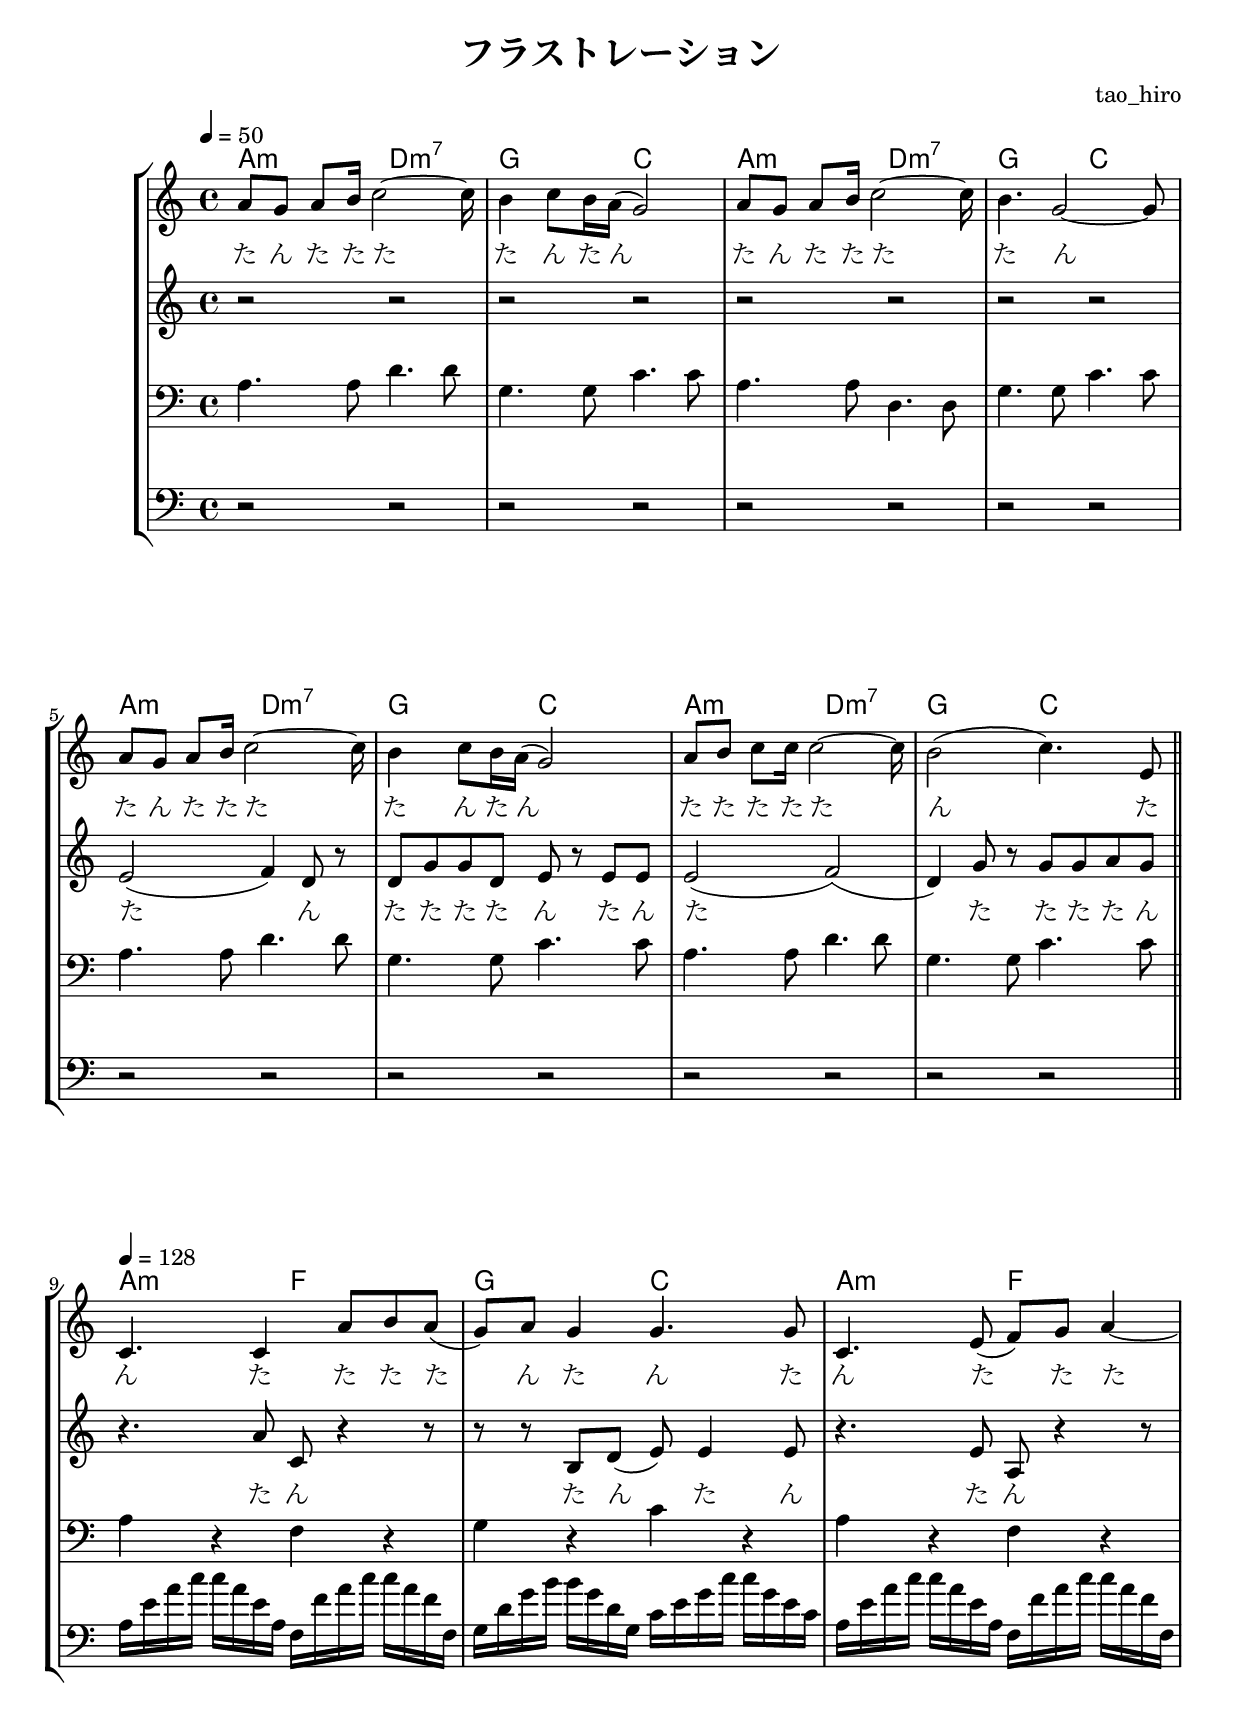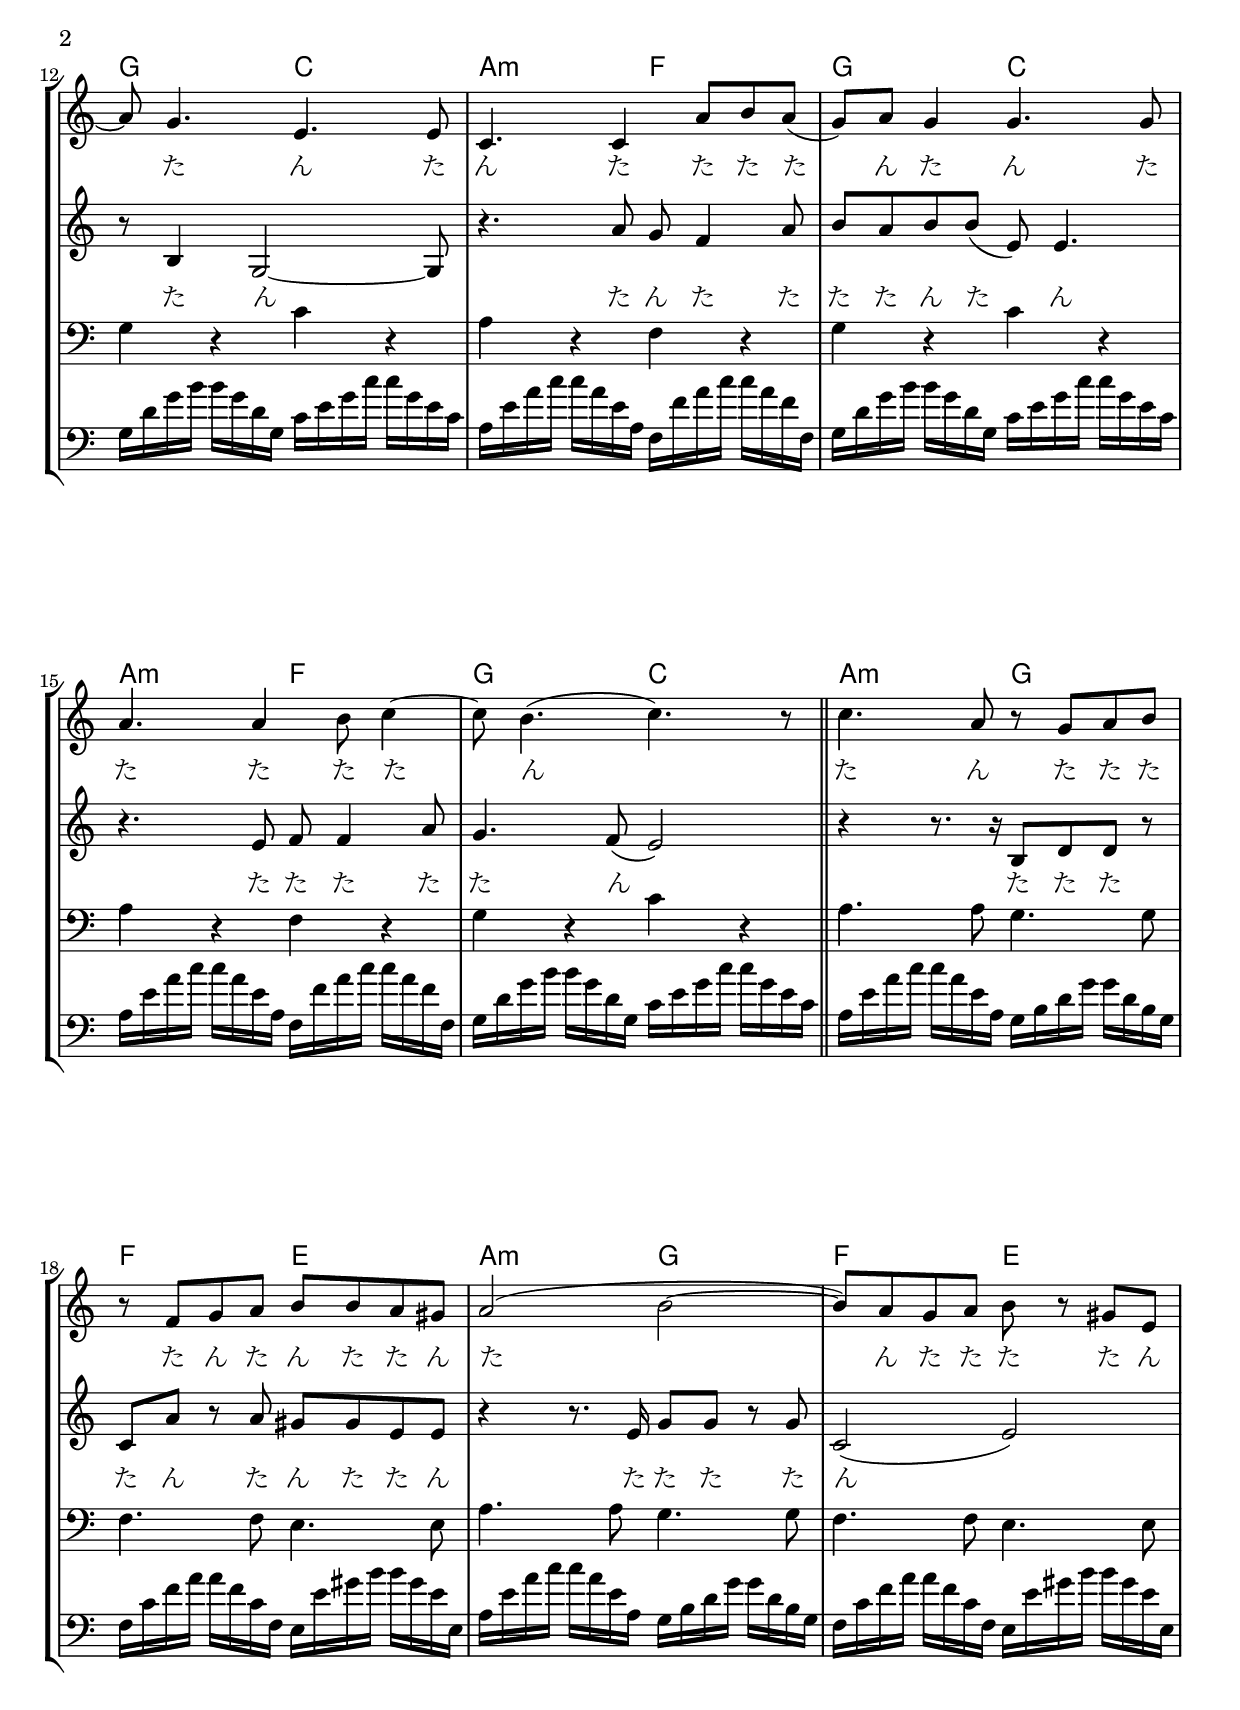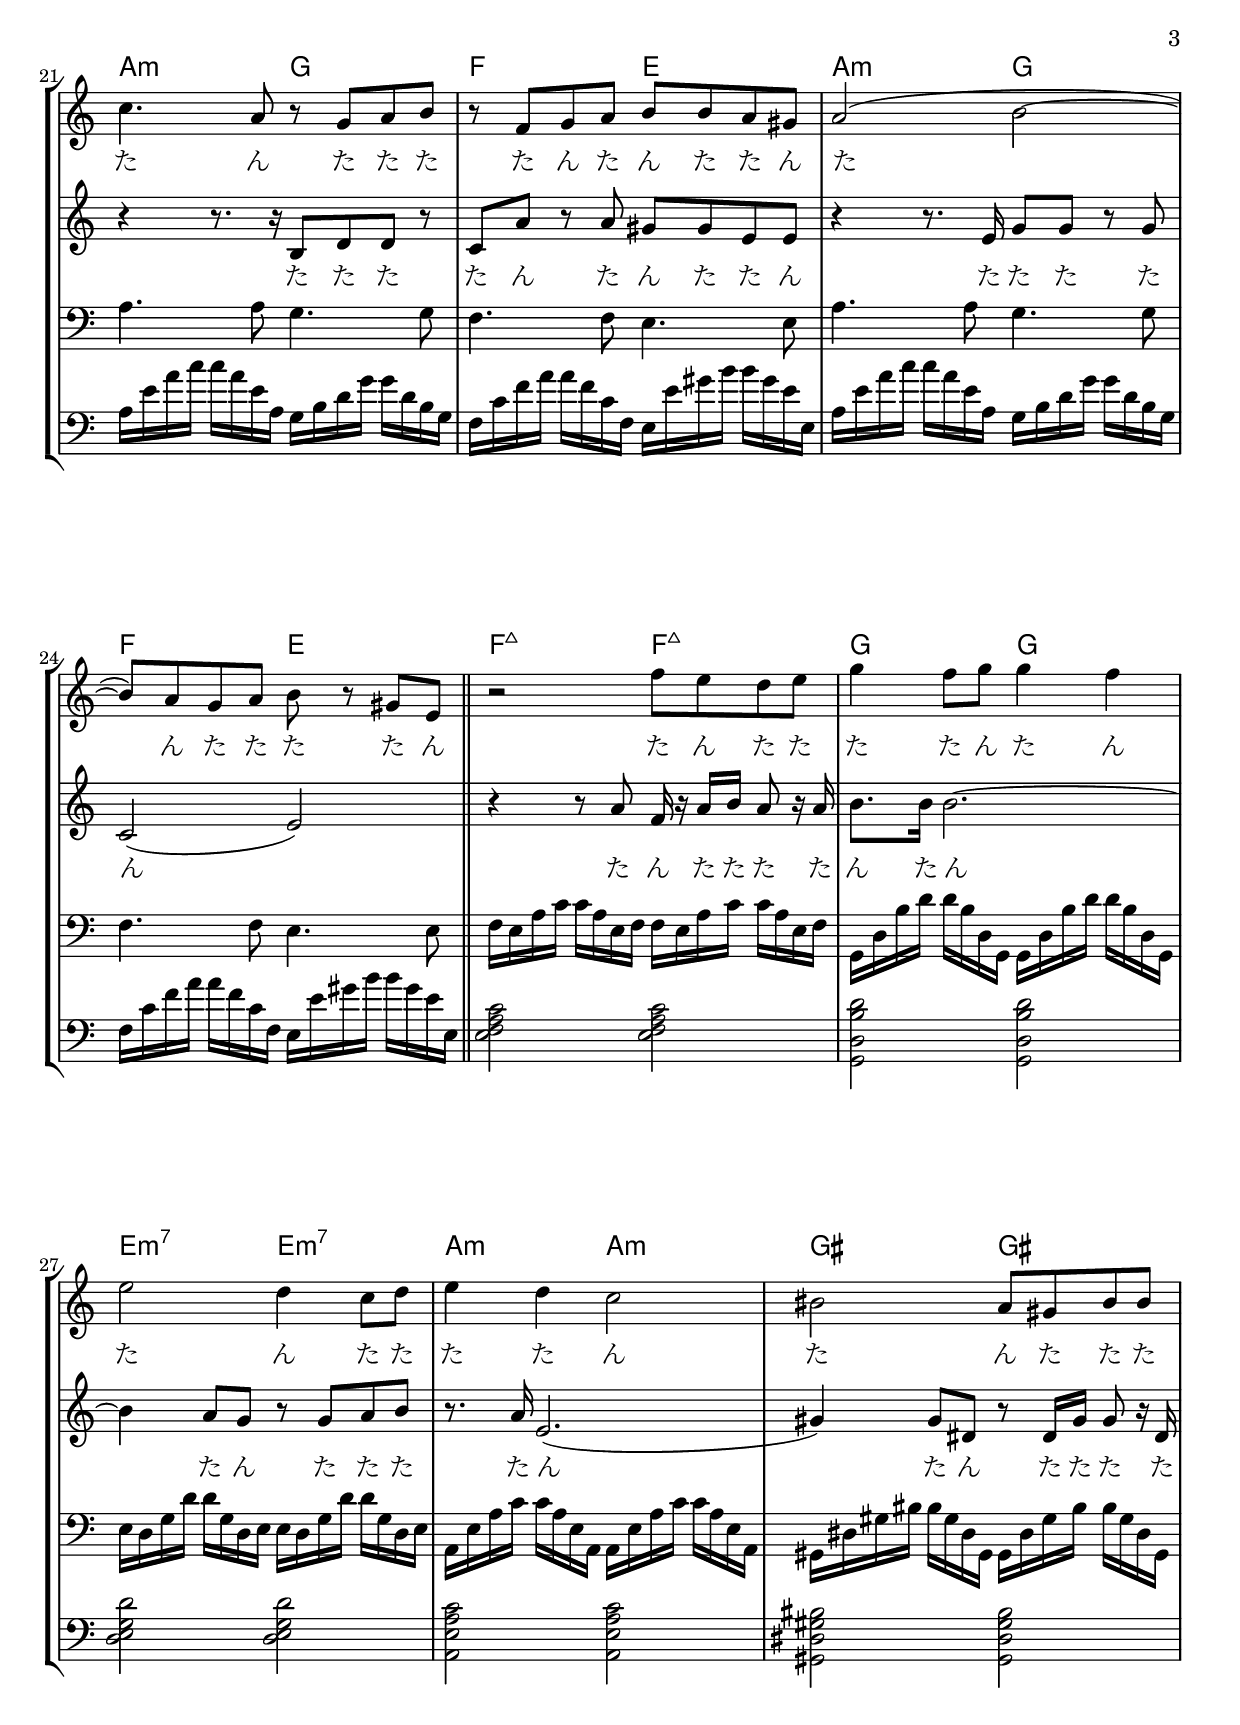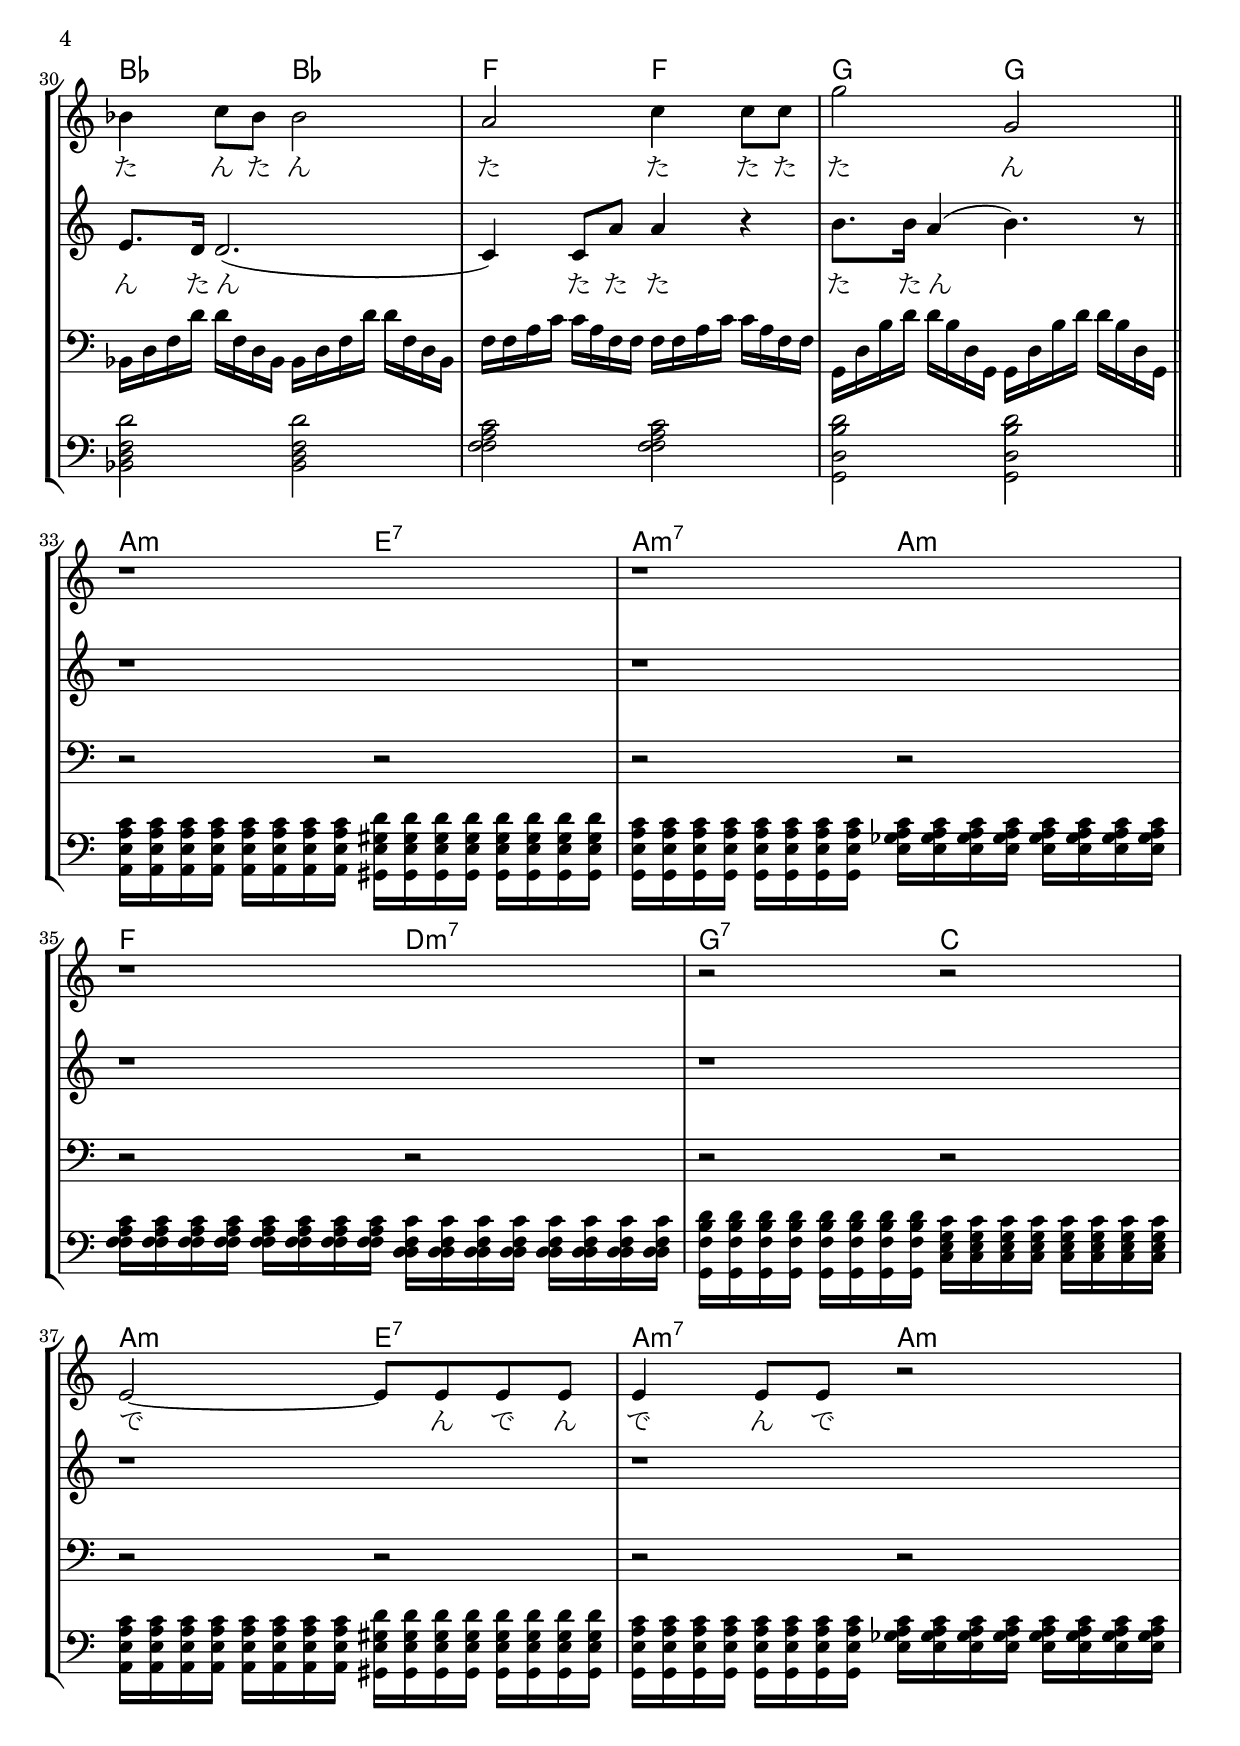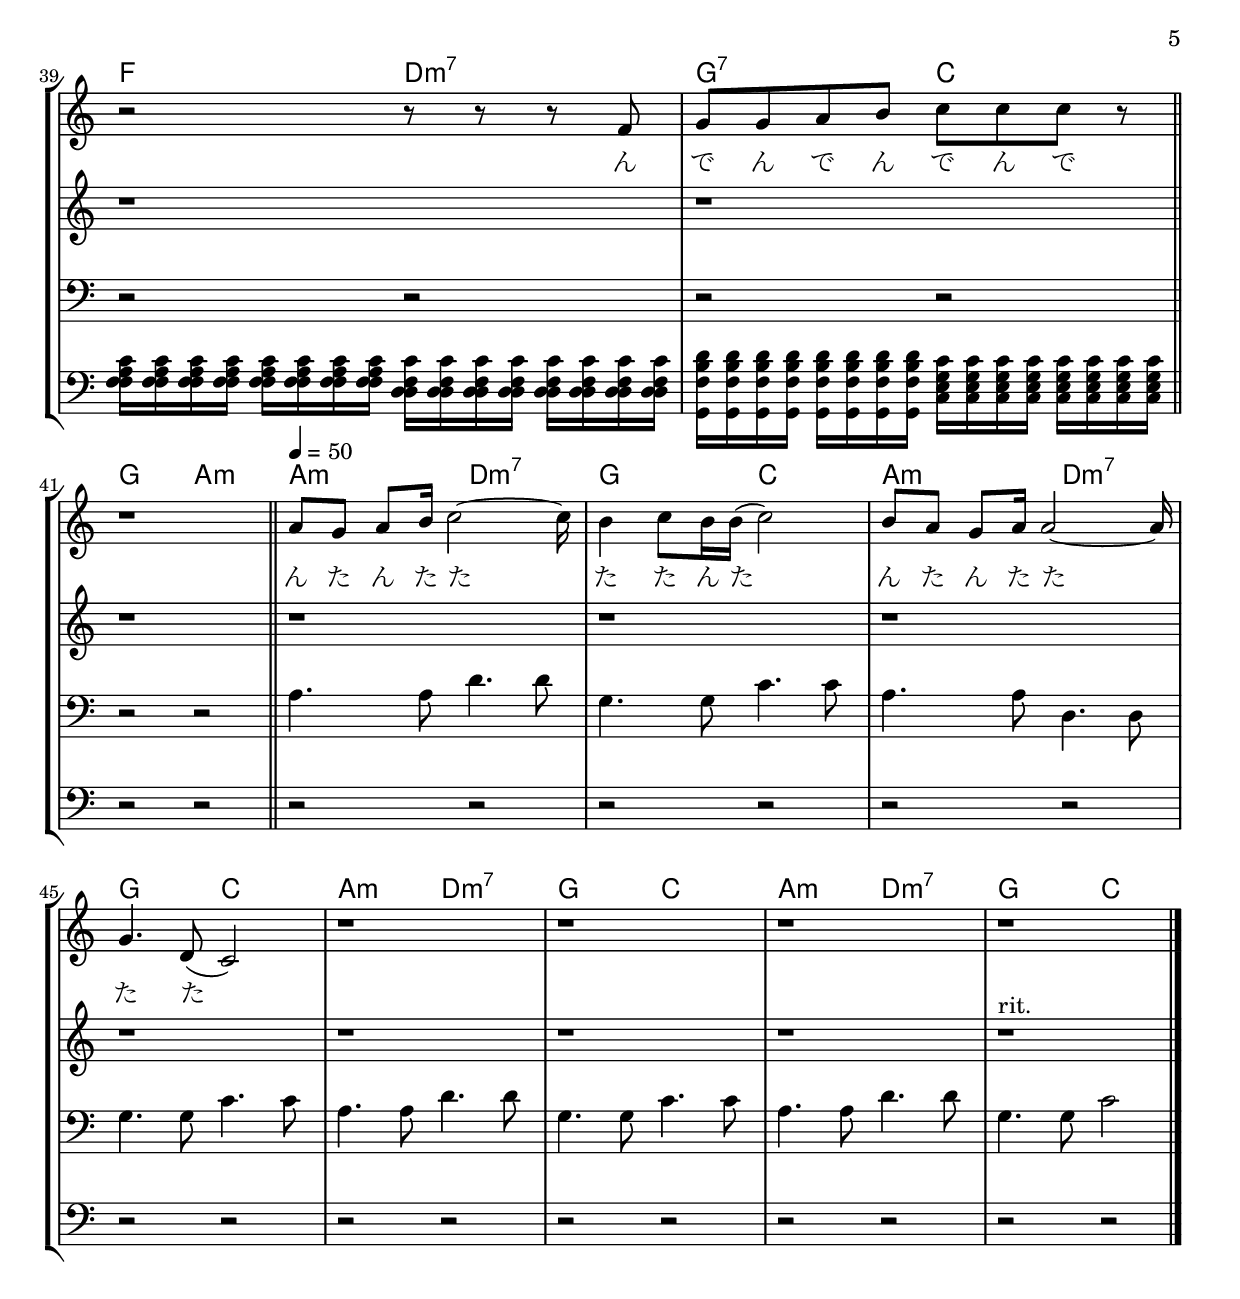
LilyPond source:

\version "2.12.1"

\header {
	title = \markup {フラストレーション}
	composer = \markup \center-column {tao_hiro}
}

harmony = \chordmode {
	a2:m d:min7 g c a:m d:min7 g c a:m d:min7 g c a:m d:min7 g c 

	a:m f g c a:m f g c a:m f g c a:m f g c 

	a:m g f e a:m g f e a:m g f e a:m g f e 

	f:maj7 f:maj7 g g e:min7 e:min7 a:m a:m gis gis bes bes f f g g 

	a:m e:7 a:min7 a:m f d:min7 g:7 c a:m e:7 a:min7 a:m f d:min7 g:7 c 

	g a:m 

	a:m d:min7 g c a:m d:min7 g c a:m d:min7 g c a:m d:min7 g c 
}

melody = {
	\set Staff.midiInstrument = #"Honky-tonk"
		\key c \major
	\tempo 4 = 50
a'8  g'8  a'8  b'16  c''2~c''16 
	b'4  c''8  b'16  a'16  (g'2) 
	a'8  g'8  a'8  b'16  c''2~c''16 
	b'4.  g'2~g'8 
	a'8  g'8  a'8  b'16  c''2~c''16 
	b'4  c''8  b'16  a'16  (g'2) 
	a'8  b'8  c''8  c''16  c''2~c''16 
	b'2  (c''4.)  	\set Staff.midiInstrument = #"Distorted Guitar"
	e'8 
		\tempo 4 = 128
c'4.  c'4  a'8  b'8  a'8 
	(g'8)  a'8  g'4  g'4.  g'8 
	c'4.  e'8  (f'8)  g'8  a'4~ 
	a'8  g'4.  e'4.  e'8 
	c'4.  c'4  a'8  b'8  a'8 
	(g'8)  a'8  g'4  g'4.  g'8 
	a'4.  a'4  b'8  c''4~ 
	c''8  b'4.  (c''4.)  	r8 	\set Staff.midiInstrument = #"Electric Guitar (jazz)"
	c''4.  a'8  r8  g'8  a'8  b'8 
	r8  f'8  g'8  a'8  b'8  b'8  a'8  gis'8 
	a'2  (b'2~ 
	b'8)  a'8  g'8  a'8  b'8  r8  gis'8  e'8 
	c''4.  a'8  r8  g'8  a'8  b'8 
	r8  f'8  g'8  a'8  b'8  b'8  a'8  gis'8 
	a'2  (b'2~ 
	b'8)  a'8  g'8  a'8  b'8  r8  gis'8  e'8
	\set Staff.midiInstrument = #"Church organ"
	r2  f''8  e''8  d''8  e''8 
	g''4  f''8  g''8  g''4  f''4 
	e''2  d''4  c''8  d''8 
	e''4  d''4  c''2 
	bis'2  a'8  gis'8  bis'8  bis'8 
	bes'4  c''8  bes'8  bes'2 
	a'2  c''4  c''8  c''8 
	g''2  g'2
	\set Staff.midiInstrument = #"Distorted Guitar"
	r1~ 
	r1 
	 r1~ 
	r2  r2 
	e'2  e'8  e'8  e'8  e'8 
	e'4  e'8  e'8  r2 
	r2  r8  r8  r8  f'8 
	g'8  g'8  a'8  b'8  c''8  c''8  c''8  	r8 	r1   
	\set Staff.midiInstrument = #"Honky-tonk"
		\tempo 4 = 50
a'8  g'8  a'8  b'16  c''2~c''16 
	b'4  c''8  b'16  b'16  (c''2) 
	b'8  a'8  g'8  a'16  a'2~a'16 
	g'4.  d'8  (c'2)
	r1 r1 r1 r1 	\bar "|."
}

words = \lyricmode {
	た  ん  た  た  た  た  ん  た  ん  た  ん  た  た  た  た  ん  た  ん  た  た  た  た  ん  た  ん  た  た  た  た  た  ん  
	た  ん  た  た  た  た  ん  た  ん  た  ん  た  た  た  た  ん  た  ん  た  た  た  た  ん  た  ん  た  た  た  た  た  ん  
	た  ん  た  た  た  た  ん  た  ん  た  た  ん  た  ん  た  た  た  た  ん  た  ん  た  た  た  た  ん  た  ん  た  た  ん  た  ん  た  た  た  た  ん  
	た  ん  た  た  た  た  ん  た  ん  た  ん  た  た  た  た  ん  た  ん  た  た  た  た  ん  た  ん  た  た  た  た  た  ん  
	で  ん  で  ん  で  ん  で  ん  で  ん  で  ん  で  ん  で  ん  
	
	た  ん  た  た  た  た  ん  た  ん  た  ん  た  た  た  た  ん  
}

secondmelody = {
	\set Staff.midiInstrument = #"Honky-tonk"
		\key c \major
	\tempo 4 = 50
r2  r2 
	r2  r2 
	r2  r2 
	r2  r2 
	e'2  (f'4)  d'8  r8 
	d'8  g'8  g'8  d'8  e'8  r8  e'8  e'8 
	e'2  (f'2) 
	(d'4)  g'8  r8  g'8  g'8  a'8  g'8
	\set Staff.midiInstrument = #"Soprano Sax"
		\tempo 4 = 128
 r4.  a'8  c'8  r4  r8 
	r8  r8  b8  d'8  (e'8)  e'4  e'8 
	r4.  e'8  a8  r4  r8 
	r8  b4  g2~g8 
	r4.  a'8  g'8  f'4  a'8 
	b'8  a'8  b'8  b'8  (e'8)  e'4. 
	r4.  e'8  f'8  f'4  a'8 
	g'4.  f'8  (e'2)
	\set Staff.midiInstrument = #"Trumpet"
	r4  r8.  r16  b8  d'8  d'8  r8 
	c'8  a'8  r8  a'8  gis'8  gis'8  e'8  e'8 
	r4  r8.  e'16  g'8  g'8  r8  g'8 
	c'2  (e'2) 
	r4  r8.  r16  b8  d'8  d'8  r8 
	c'8  a'8  r8  a'8  gis'8  gis'8  e'8  e'8 
	r4  r8.  e'16  g'8  g'8  r8  g'8 
	c'2  (e'2)
	\set Staff.midiInstrument = #"Flute"
	r4 r8  a'8  f'16  r16  a'16  b'16  a'8  r16  a'16 
	b'8.  b'16  b'2.~ 
	b'4  a'8  g'8  r8  g'8  a'8  b'8 
	r8.  a'16  e'2. 
	(gis'4)  gis'8  dis'8  r8  dis'16  gis'16  gis'8  r16  dis'16 
	e'8.  d'16  d'2. 
	(c'4)  c'8  a'8  a'4  r4 
	b'8.  b'16  a'4  (b'4.)  	r8 	r1 | r1 | r1 | r1 | r1 | r1 | r1 | r1   
	r1   
	\tempo 4 = 50
	r1 | r1 | r1 | r1 | r1 | r1 | r1 | r1^"rit." \bar "|."
}

secondwords = \lyricmode {
	た  ん  た  た  た  た  ん  た  ん  た  た  た  た  た  ん  
	た  ん  た  ん  た  ん  た  ん  た  ん  た  ん  た  た  た  た  ん  た  ん  た  た  た  た  た  ん  
	た  た  た  た  ん  た  ん  た  た  ん  た  た  た  た  ん  た  た  た  た  ん  た  ん  た  た  ん  た  た  た  た  ん  
	た  ん  た  た  た  た  ん  た  ん  た  ん  た  た  た  た  ん  た  ん  た  た  た  た  ん  た  ん  た  た  た  た  た  ん  
	
	
	
}

tempochange = {
	\tempo 4 = 50
	r1 | r1 | r1 | r1 | r1 | r1 | r1 | r1 \bar "||"
	\tempo 4 = 128
	r1 | r1 | r1 | r1 | r1 | r1 | r1 | r1 \bar "||"
	\tempo 4 = 128
	r1 | r1 | r1 | r1 | r1 | r1 | r1 | r1 \bar "||"
	\tempo 4 = 128
	r1 | r1 | r1 | r1 | r1 | r1 | r1 | r1 \bar "||"
	\tempo 4 = 128
	r1 | r1 | r1 | r1 | r1 | r1 | r1 | r1 \bar "||"
	\tempo 4 = 128
	r1 \bar "||"
	\tempo 4 = 50
	r1 | r1 | r1 | r1 | r1 | r1 | r1 | r1 \bar "|."
}

mainacc = {
	\clef bass
	\set Staff.midiInstrument = #"Tuba"
	\key c \major
	\tempo 4 = 50
	a4.a8
	d'4.d'8
	g4.g8
	c'4.c'8
	a4.a8
	d4.d8
	g4.g8
	c'4.c'8
	a4.a8
	d'4.d'8
	g4.g8
	c'4.c'8
	a4.a8
	d'4.d'8
	g4.g8
	c'4.c'8
	\bar "||"

	\set Staff.midiInstrument = #"Bassoon"
	\tempo 4 = 128
	a4 r4
	f4 r4
	g4 r4
	c'4 r4
	a4 r4
	f4 r4
	g4 r4
	c'4 r4
	a4 r4
	f4 r4
	g4 r4
	c'4 r4
	a4 r4
	f4 r4
	g4 r4
	c'4 r4
	\bar "||"

	\set Staff.midiInstrument = #"Brass Section"
	a4.a8
	g4.g8
	f4.f8
	e4.e8
	a4.a8
	g4.g8
	f4.f8
	e4.e8
	a4.a8
	g4.g8
	f4.f8
	e4.e8
	a4.a8
	g4.g8
	f4.f8
	e4.e8
	\bar "||"

	\set Staff.midiInstrument = #"Trumpet"
	f16 e a c' c' a e f
	f16 e a c' c' a e f
	g,16 d b d' d' b d g,
	g,16 d b d' d' b d g,
	e16 d g d' d' g d e
	e16 d g d' d' g d e
	a,16 e a c' c' a e a,
	a,16 e a c' c' a e a,
	gis,16 dis gis bis bis gis dis gis,
	gis,16 dis gis bis bis gis dis gis,
	bes,16 d f d' d' f d bes,
	bes,16 d f d' d' f d bes,
	f16 f a c' c' a f f
	f16 f a c' c' a f f
	g,16 d b d' d' b d g,
	g,16 d b d' d' b d g,
	\bar "||"

	\set Staff.midiInstrument = #"Acoustic grand"
	r2
	r2
	r2
	r2
	r2
	r2
	r2
	r2
	r2
	r2
	r2
	r2
	r2
	r2
	r2
	r2
	\bar "||"

	\set Staff.midiInstrument = #"Acoustic grand"
	r2
	r2
	\bar "||"

	\set Staff.midiInstrument = #"Tuba"
	\tempo 4 = 50
	a4.a8
	d'4.d'8
	g4.g8
	c'4.c'8
	a4.a8
	d4.d8
	g4.g8
	c'4.c'8
	a4.a8
	d'4.d'8
	g4.g8
	c'4.c'8
	a4.a8
	d'4.d'8
	g4.g8
	c'2
	\bar "|."
}

subacc = {
	\clef bass
	\set Staff.midiInstrument = #"Acoustic grand"
	\key c \major
	\tempo 4 = 50
	r2
	r2
	r2
	r2
	r2
	r2
	r2
	r2
	r2
	r2
	r2
	r2
	r2
	r2
	r2
	r2
	\bar "||"

	\set Staff.midiInstrument = #"orchestral strings"
	\tempo 4 = 128
	a16 e' a' c'' c'' a' e' a
	f16 f' a' c'' c'' a' f' f
	g16 d' g' b' b' g' d' g
	c'16 e' g' c'' c'' g' e' c'
	a16 e' a' c'' c'' a' e' a
	f16 f' a' c'' c'' a' f' f
	g16 d' g' b' b' g' d' g
	c'16 e' g' c'' c'' g' e' c'
	a16 e' a' c'' c'' a' e' a
	f16 f' a' c'' c'' a' f' f
	g16 d' g' b' b' g' d' g
	c'16 e' g' c'' c'' g' e' c'
	a16 e' a' c'' c'' a' e' a
	f16 f' a' c'' c'' a' f' f
	g16 d' g' b' b' g' d' g
	c'16 e' g' c'' c'' g' e' c'
	\bar "||"

	\set Staff.midiInstrument = #"Synth Bass 1"
	a16 e' a' c'' c'' a' e' a
	g16 b d' g' g' d' b g
	f16 c' f' a' a' f' c' f
	e16 e' gis' b' b' gis' e' e
	a16 e' a' c'' c'' a' e' a
	g16 b d' g' g' d' b g
	f16 c' f' a' a' f' c' f
	e16 e' gis' b' b' gis' e' e
	a16 e' a' c'' c'' a' e' a
	g16 b d' g' g' d' b g
	f16 c' f' a' a' f' c' f
	e16 e' gis' b' b' gis' e' e
	a16 e' a' c'' c'' a' e' a
	g16 b d' g' g' d' b g
	f16 c' f' a' a' f' c' f
	e16 e' gis' b' b' gis' e' e
	\bar "||"

	\set Staff.midiInstrument = #"Timpani"
	<f e a c'>2
	<f e a c'>2
	<g, d b d'>2
	<g, d b d'>2
	<e d g d'>2
	<e d g d'>2
	<a, e a c'>2
	<a, e a c'>2
	<gis, dis gis bis>2
	<gis, dis gis bis>2
	<bes, d f d'>2
	<bes, d f d'>2
	<f f a c'>2
	<f f a c'>2
	<g, d b d'>2
	<g, d b d'>2
	\bar "||"

	\set Staff.midiInstrument = #"Timpani"
	<a, e a c'>16 <a, e a c'>16 <a, e a c'>16 <a, e a c'>16 <a, e a c'>16 <a, e a c'>16 <a, e a c'>16 <a, e a c'>16
	 <gis, e gis d'>16 <gis, e gis d'>16 <gis, e gis d'>16 <gis, e gis d'>16 <gis, e gis d'>16 <gis, e gis d'>16 <gis, e gis d'>16 <gis, e gis d'>16
	 <g, e a c'>16 <g, e a c'>16 <g, e a c'>16 <g, e a c'>16 <g, e a c'>16 <g, e a c'>16 <g, e a c'>16 <g, e a c'>16
	 <ges e a c'>16 <ges e a c'>16 <ges e a c'>16 <ges e a c'>16 <ges e a c'>16 <ges e a c'>16 <ges e a c'>16 <ges e a c'>16
	 <f f a c'>16 <f f a c'>16 <f f a c'>16 <f f a c'>16 <f f a c'>16 <f f a c'>16 <f f a c'>16 <f f a c'>16
	 <d d f c'>16 <d d f c'>16 <d d f c'>16 <d d f c'>16 <d d f c'>16 <d d f c'>16 <d d f c'>16 <d d f c'>16
	 <g, f b d'>16 <g, f b d'>16 <g, f b d'>16 <g, f b d'>16 <g, f b d'>16 <g, f b d'>16 <g, f b d'>16 <g, f b d'>16
	 <c e g c'>16 <c e g c'>16 <c e g c'>16 <c e g c'>16 <c e g c'>16 <c e g c'>16 <c e g c'>16 <c e g c'>16
	 <a, e a c'>16 <a, e a c'>16 <a, e a c'>16 <a, e a c'>16 <a, e a c'>16 <a, e a c'>16 <a, e a c'>16 <a, e a c'>16
	 <gis, e gis d'>16 <gis, e gis d'>16 <gis, e gis d'>16 <gis, e gis d'>16 <gis, e gis d'>16 <gis, e gis d'>16 <gis, e gis d'>16 <gis, e gis d'>16
	 <g, e a c'>16 <g, e a c'>16 <g, e a c'>16 <g, e a c'>16 <g, e a c'>16 <g, e a c'>16 <g, e a c'>16 <g, e a c'>16
	 <ges e a c'>16 <ges e a c'>16 <ges e a c'>16 <ges e a c'>16 <ges e a c'>16 <ges e a c'>16 <ges e a c'>16 <ges e a c'>16
	 <f f a c'>16 <f f a c'>16 <f f a c'>16 <f f a c'>16 <f f a c'>16 <f f a c'>16 <f f a c'>16 <f f a c'>16
	 <d d f c'>16 <d d f c'>16 <d d f c'>16 <d d f c'>16 <d d f c'>16 <d d f c'>16 <d d f c'>16 <d d f c'>16
	 <g, f b d'>16 <g, f b d'>16 <g, f b d'>16 <g, f b d'>16 <g, f b d'>16 <g, f b d'>16 <g, f b d'>16 <g, f b d'>16
	 <c e g c'>16 <c e g c'>16 <c e g c'>16 <c e g c'>16 <c e g c'>16 <c e g c'>16 <c e g c'>16 <c e g c'>16
	\bar "||"

	\set Staff.midiInstrument = #"Acoustic grand"
	r2
	r2
	\bar "||"

	\set Staff.midiInstrument = #"Acoustic grand"
	\tempo 4 = 50
	r2
	r2
	r2
	r2
	r2
	r2
	r2
	r2
	r2
	r2
	r2
	r2
	r2
	r2
	r2
	r2
	\bar "|."
}

percA = {
	\drummode {
	r1 |r1 |r1 |r1 |r1 |r1 |r1 |r1 \bar "||"
	r1  |hh4 hh4 hh4 hh4  |r1  |hh4 hh4 hh4 hh4  |r1  |hh4 hh4 hh4 hh4  |r1  |hh4 hh4 hh2  \bar "||"
	r8 hh4 hh4 hh4 hh8  |r8 hh4 hh4 hh8 hh16 hh16 hh16 hh16  |r8 hh4 hh4 hh4 hh8  |r8 hh4 hh4 hh8 hh16 hh16 hh16 hh16  |r8 hh4 hh4 hh4 hh8  |r8 hh4 hh4 hh8 hh16 hh16 hh16 hh16  |r8 hh4 hh4 hh4 hh8  |r8 hh4 hh4 hh8 hh16 hh16 hh16 hh16  \bar "||"
	r4 hh4 hh4 hh4  |hh4 hh4 hh4 hh4  |hh4 hh4 hh4 hh4  |hh4 hh4 hh4 hh4  |r4 hh4 hh4 hh4  |hh4 hh4 hh4 hh4  |hh4 hh4 hh4 hh4  |hh4 hh4 hh4 hh4  \bar "||"
	r8 hh4 hh4 hh4 hh8  |r8 hh4 hh4 hh8 hh16 hh16 hh16 hh16  |r8 hh4 hh4 hh4 hh8  |r8 hh4 hh4 hh8 hh16 hh16 hh16 hh16  |r8 hh4 hh4 hh4 hh8  |r8 hh4 hh4 hh8 hh16 hh16 hh16 hh16  |r8 hh4 hh4 hh4 hh8  |r8 hh4 hh4 hh8 hh16 hh16 hh16 hh16  \bar "||"
	r1 \bar "||"
	r1 |r1 |r1 |r1 |r1 |r1 |r1 |r1 \bar "|."
	}
}

percB = {
	\drummode {
	r1 |r1 |r1 |r1 |r1 |r1 |r1 |r1 \bar "||"
	sn4 sn4 sn4 sn4  |r4 sn2 sn8. sn16  |sn4 sn4 sn4 sn4  |r4 sn2 sn8. sn16  |sn4 sn4 sn4 sn4  |r4 sn2 sn8. sn16  |sn4 sn4 sn4 sn4  |r4 sn4 r16 sn16 sn16 sn16 sn16 sn16 sn16 sn16  \bar "||"
	r8 sn4 sn4 sn4 sn8  |r8 sn4 sn4 sn8 sn16 sn16 sn16 sn16  |r8 sn4 sn4 sn4 sn8  |r8 sn4 sn4 sn8 sn16 sn16 sn16 sn16  |r8 sn4 sn4 sn4 sn8  |r8 sn4 sn4 sn8 sn16 sn16 sn16 sn16  |r8 sn4 sn4 sn4 sn8  |r8 sn4 sn4 sn8 sn16 sn16 sn16 sn16  \bar "||"
	r8 hhp4 hhp4 hhp4 hhp8  |r8 hhp4 hhp4 hhp4 hhp8  |r8 hhp4 hhp4 hhp4 hhp8  |r8 hhp4 hhp4 hhp4 hhp8  |r8 hhp4 hhp4 hhp4 hhp8  |r8 hhp4 hhp4 hhp4 hhp8  |r8 hhp4 hhp4 hhp4 hhp8  |r8 hhp4 hhp2 r8  \bar "||"
	r8 sn4 sn4 sn4 sn8  |r8 sn4 sn4 sn8 sn16 sn16 sn16 sn16  |r8 sn4 sn4 sn4 sn8  |r8 sn4 sn4 sn8 sn16 sn16 sn16 sn16  |r8 sn4 sn4 sn4 sn8  |r8 sn4 sn4 sn8 sn16 sn16 sn16 sn16  |r8 sn4 sn4 sn4 sn8  |r8 sn4 sn4 sn8 sn16 sn16 sn16 sn16  \bar "||"
	r1 \bar "||"
	r1 |r1 |r1 |r1 |r1 |r1 |r1 |r1 \bar "|."
	}
}

percC = {
	\drummode {
	r1 |r1 |r1 |r1 |r1 |r1 |r1 |r1 \bar "||"
	bd16 bd16 bd16 bd16 bd16 bd16 bd16 bd16 bd16 bd16 bd16 bd16 bd16 bd16 bd16 bd16  |bd8 bd8 bd8 bd8 bd8 bd8 bd8 bd8  |bd16 bd16 bd16 bd16 bd16 bd16 bd16 bd16 bd16 bd16 bd16 bd16 bd16 bd16 bd16 bd16  |bd8 bd8 bd8 bd8 bd8 bd8 bd8 bd8  |bd16 bd16 bd16 bd16 bd16 bd16 bd16 bd16 bd16 bd16 bd16 bd16 bd16 bd16 bd16 bd16  |bd8 bd8 bd8 bd8 bd8 bd8 bd8 bd8  |bd16 bd16 bd16 bd16 bd16 bd16 bd16 bd16 bd16 bd16 bd16 bd16 bd16 bd16 bd16 bd16  |bd8 bd8 bd8 bd8 bd8 bd8 bd8 bd8  \bar "||"
	bd16 bd4. r16 bd16 bd8. bd4  |r1  |bd16 bd4. r16 bd16 bd8. bd4  |r1  |bd16 bd4. r16 bd16 bd8. bd4  |r1  |bd16 bd4. r16 bd16 bd8. bd4  |r1  \bar "||"
	r4 sn2 sn4  |r4 sn2 sn8. sn16  |r4 sn2 sn4  |r4 sn2 sn8. sn16  |r4 sn2 sn4  |r4 sn2 sn8. sn16  |r4 sn2 sn4  |r4 sn4 r16 sn16 sn8. sn16 sn16 sn16  \bar "||"
	bd16 bd4. r16 bd16 bd8. bd4  |r1  |bd16 bd4. r16 bd16 bd8. bd4  |r1  |bd16 bd4. r16 bd16 bd8. bd4  |r1  |bd16 bd4. r16 bd16 bd8. bd4  |r1  \bar "||"
	r1 \bar "||"
	r1 |r1 |r1 |r1 |r1 |r1 |r1 |r1 \bar "|."
	}
}

percD = {
	\drummode {
	r1 |r1 |r1 |r1 |r1 |r1 |r1 |r1 \bar "||"
	r1  |r8 hho4 hho4 hho4 hho8  |r1  |r8 hho4 hho4 hho4 hho8  |r1  |r8 hho4 hho4 hho4 hho8  |r1  |r8 hho4 hho2 r8  \bar "||"
	r2 r16 cymc16 cymc4.  |r4 cymc16 cymc2 cymc8.  |r2 r16 cymc16 cymc4.  |r4 cymc16 cymc2 cymc8.  |r2 r16 cymc16 cymc4.  |r4 cymc16 cymc2 cymc8.  |r2 r16 cymc16 cymc4.  |r4 cymc16 cymc2 cymc8.  \bar "||"
	bd2 bd8 bd16 bd4 r16  |bd2 bd8 bd16 bd4 r16  |bd2 bd8 bd16 bd4 r16  |bd2 bd8 bd16 bd4 r16  |bd2 bd8 bd16 bd4 r16  |bd2 bd8 bd16 bd4 r16  |bd2 bd8 bd16 bd4 r16  |bd4. bd8 bd4 bd4  \bar "||"
	r2 r16 cymc16 cymc4.  |r4 cymc16 cymc2 cymc8.  |r2 r16 cymc16 cymc4.  |r4 cymc16 cymc2 cymc8.  |r2 r16 cymc16 cymc4.  |r4 cymc16 cymc2 cymc8.  |r2 r16 cymc16 cymc4.  |r4 cymc16 cymc2 cymc8.  \bar "||"
	r1 \bar "||"
	r1 |r1 |r1 |r1 |r1 |r1 |r1 |r1 \bar "|."
	}
}

percE = {
	\drummode {
	r1 |r1 |r1 |r1 |r1 |r1 |r1 |r1 \bar "||"
	cymc4 cymc4 cymc4 cymc4  |r1 |cymc4 cymc4 cymc4 cymc4  |r1 |cymc4 cymc4 cymc4 cymc4  |r1 |cymc4 cymc4 cymc4 cymc4  |r1 \bar "||"
	r1  |tomfh16 tomfh2. r8.  |r1  |tomfh16 tomfh2. r8.  |r1  |tomfh16 tomfh2. r8.  |r1  |tomfh16 tomfh2. r8.  \bar "||"
	cymc1  |r1 |r1 |r1 |cymc1  |r1 |r1 |r1 \bar "||"
	r1  |tomfh16 tomfh2. r8.  |r1  |tomfh16 tomfh2. r8.  |r1  |tomfh16 tomfh2. r8.  |r1  |tomfh16 tomfh2. r8.  \bar "||"
	r1 \bar "||"
	r1 |r1 |r1 |r1 |r1 |r1 |r1 |r1 \bar "|."
	}
}

percF = {
	\drummode {
	r1 | r1 | r1 | r1 | r1 | r1 | r1 | r1 \bar "||"
	r8 tommh2 tommh8. tommh16 tommh8  |r1 |r8 tommh2 tommh8. tommh16 tommh8  |r1 |r8 tommh2 tommh8. tommh16 tommh8  |r1 |r8 tommh2 tommh8. tommh16 tommh8  |r1 \bar "||"
	r2 r8 rb4 rb8  |r1  |r2 r8 rb4 rb8  |r1  |r2 r8 rb4 rb8  |r1  |r2 r8 rb4 rb8  |r1  \bar "||"
	r1 | r1 | r1 | r1 | r1 | r1 | r1 | r1 \bar "||"
	r2 r8 rb4 rb8  |r1  |r2 r8 rb4 rb8  |r1  |r2 r8 rb4 rb8  |r1  |r2 r8 rb4 rb8  |r1  \bar "||"
	r1 \bar "||"
	r1 | r1 | r1 | r1 | r1 | r1 | r1 | r1 \bar "|."
	}
}

percG = {
	\drummode {
	r1 | r1 | r1 | r1 | r1 | r1 | r1 | r1 \bar "||"
	r4. toml16 toml2 toml16  |r1 |r4. toml16 toml2 toml16  |r1 |r4. toml16 toml2 toml16  |r1 |r4. toml16 toml2 toml16  |r1 \bar "||"
	r4. hc16 hc2 r16  |r4 r16 hc8. hc16 hc4. r16  |r4. hc16 hc2 r16  |r4 r16 hc8. hc16 hc4. r16  |r4. hc16 hc2 r16  |r4 r16 hc8. hc16 hc4. r16  |r4. hc16 hc2 r16  |r4 r16 hc8. hc16 hc4. r16  \bar "||"
	r1 | r1 | r1 | r1 | r1 | r1 | r1 | r1 \bar "||"
	r4. hc16 hc2 r16  |r4 r16 hc8. hc16 hc4. r16  |r4. hc16 hc2 r16  |r4 r16 hc8. hc16 hc4. r16  |r4. hc16 hc2 r16  |r4 r16 hc8. hc16 hc4. r16  |r4. hc16 hc2 r16  |r4 r16 hc8. hc16 hc4. r16  \bar "||"
	r1 \bar "||"
	r1 | r1 | r1 | r1 | r1 | r1 | r1 | r1 \bar "|."
	}
}

percH = {
	\drummode {
	r1 | r1 | r1 | r1 | r1 | r1 | r1 | r1 \bar "||"
	r1 | r1 | r1 | r1 | r1 | r1 | r1 | r1 \bar "||"
	r8. cymr16 cymr2 r16 cymr8.  |r16 cymr4 r16 cymr4 r16 cymr8 cymr8.  |r8. cymr16 cymr2 r16 cymr8.  |r16 cymr4 r16 cymr4 r16 cymr8 cymr8.  |r8. cymr16 cymr2 r16 cymr8.  |r16 cymr4 r16 cymr4 r16 cymr8 cymr8.  |r8. cymr16 cymr2 r16 cymr8.  |r16 cymr4 r16 cymr4 r16 cymr8 cymr8.  \bar "||"
	r1 | r1 | r1 | r1 | r1 | r1 | r1 | r1 \bar "||"
	r8. cymr16 cymr2 r16 cymr8.  |r16 cymr4 r16 cymr4 r16 cymr8 cymr8.  |r8. cymr16 cymr2 r16 cymr8.  |r16 cymr4 r16 cymr4 r16 cymr8 cymr8.  |r8. cymr16 cymr2 r16 cymr8.  |r16 cymr4 r16 cymr4 r16 cymr8 cymr8.  |r8. cymr16 cymr2 r16 cymr8.  |r16 cymr4 r16 cymr4 r16 cymr8 cymr8.  \bar "||"
	r1 \bar "||"
	r1 | r1 | r1 | r1 | r1 | r1 | r1 | r1 \bar "|."
	}
}

\score {
	<<
		\new StaffGroup <<
			\new ChordNames {\harmony}
			\new Voice = "melody" {\melody}
			\new Lyrics \lyricsto "melody" \words
			\new Voice = "secondmelody" {\secondmelody}
			\new Lyrics \lyricsto "secondmelody" \secondwords
			\new Staff = "mainacc" {\mainacc}
			\new Staff = "subacc" {\subacc}
		>>
	>>
	\layout { }
}
